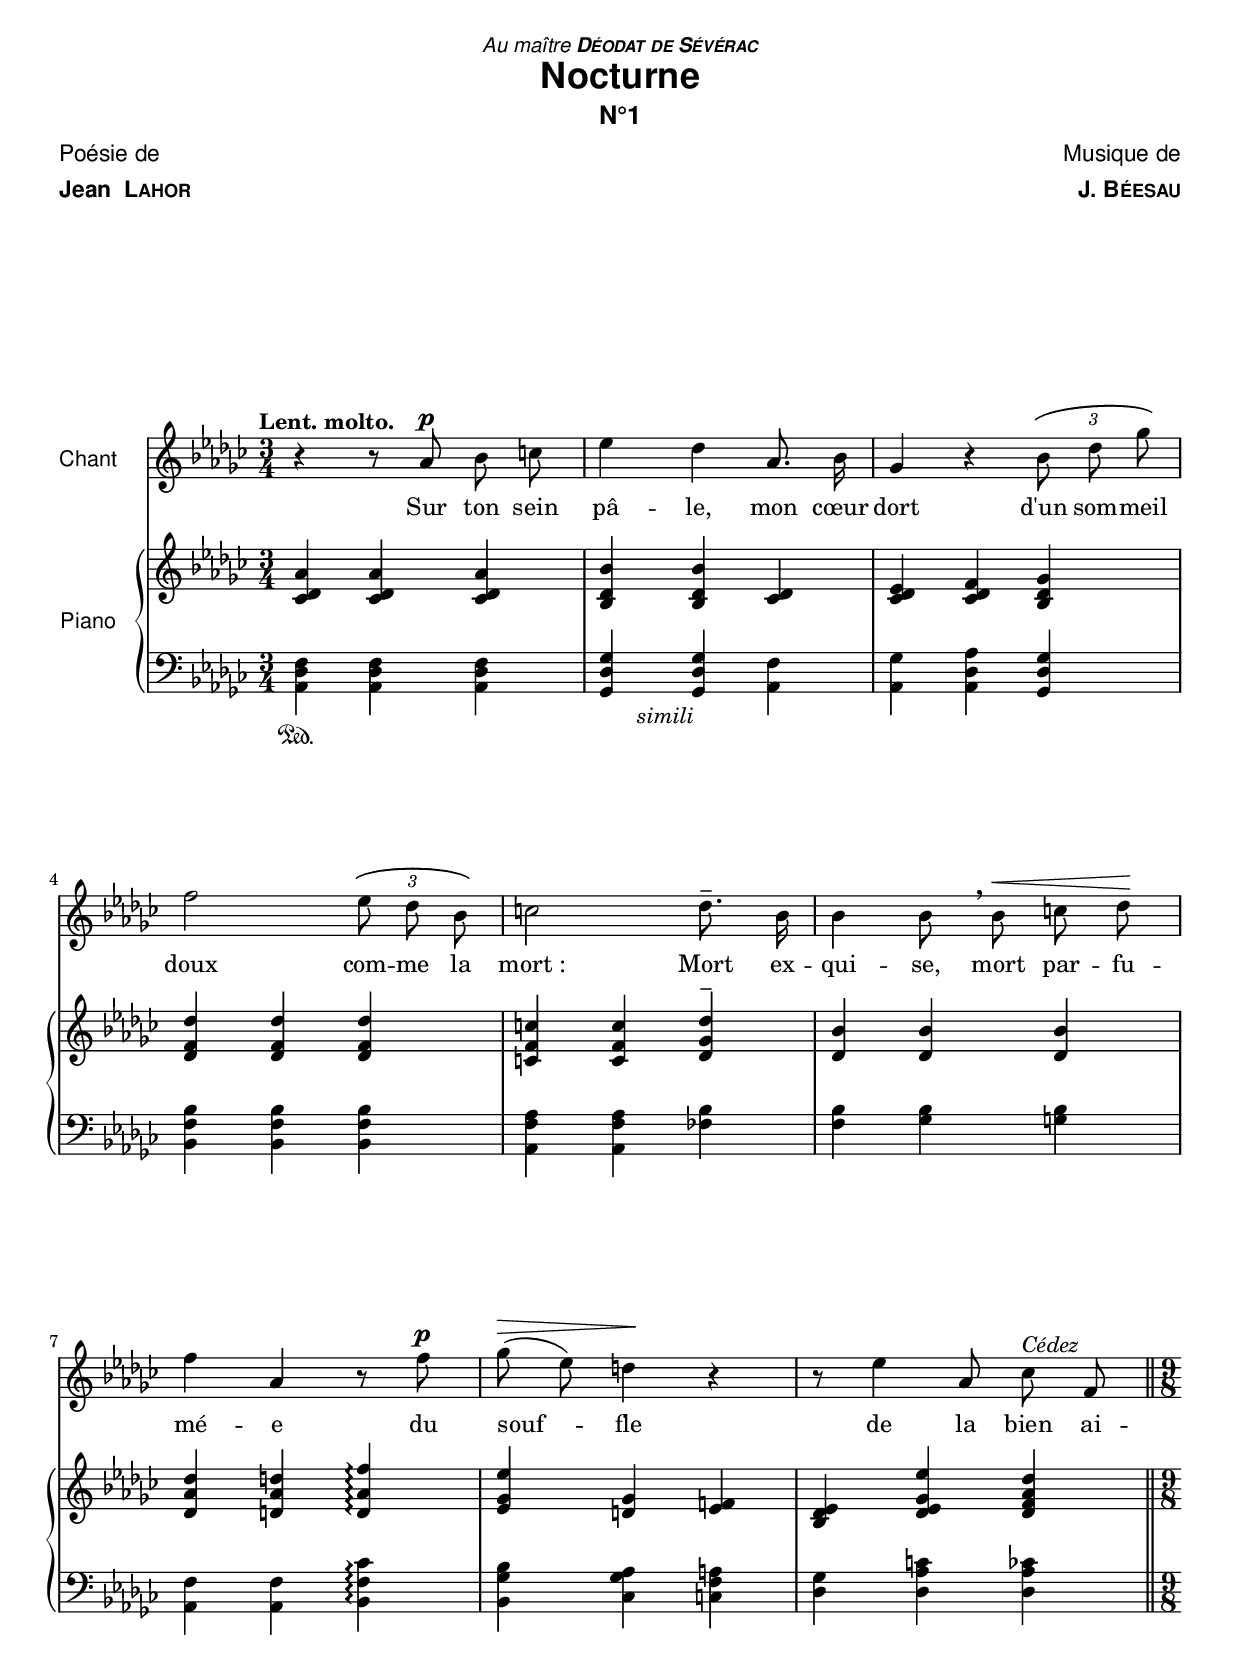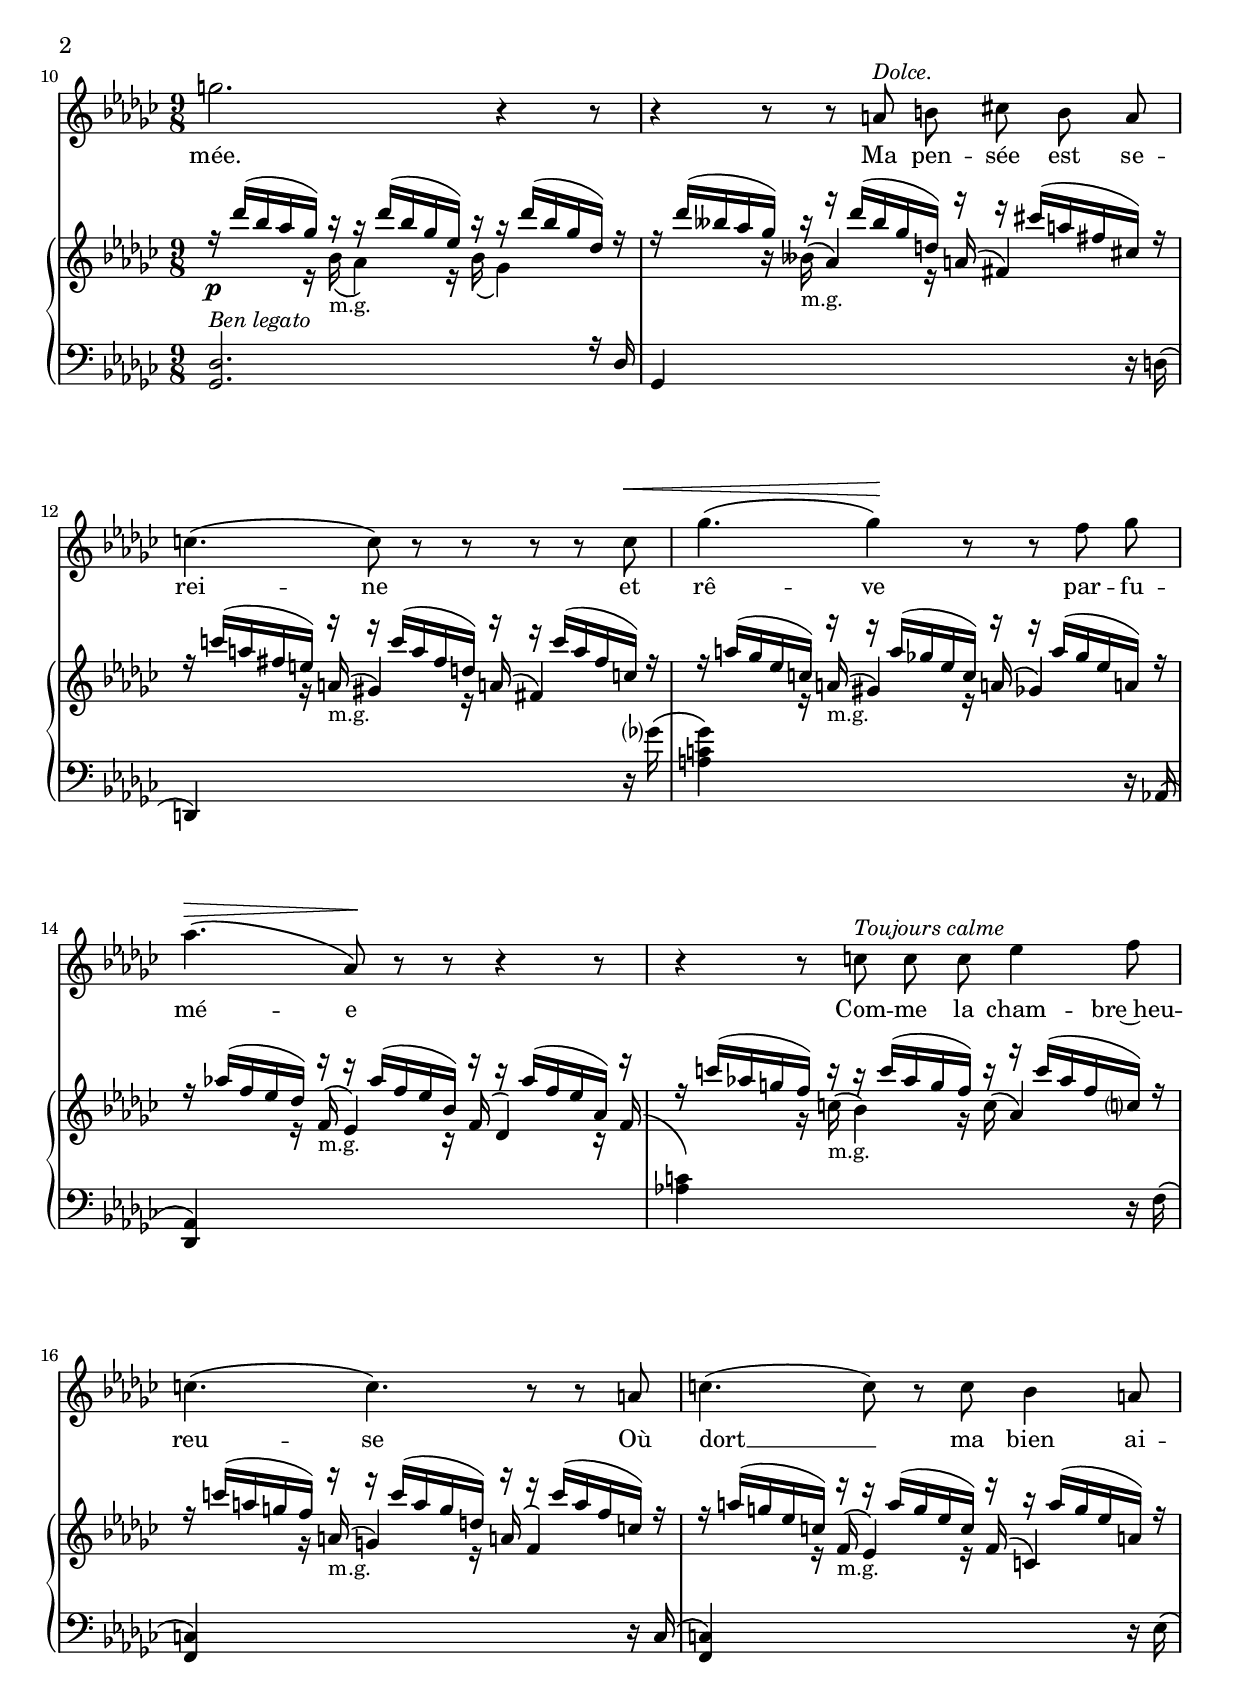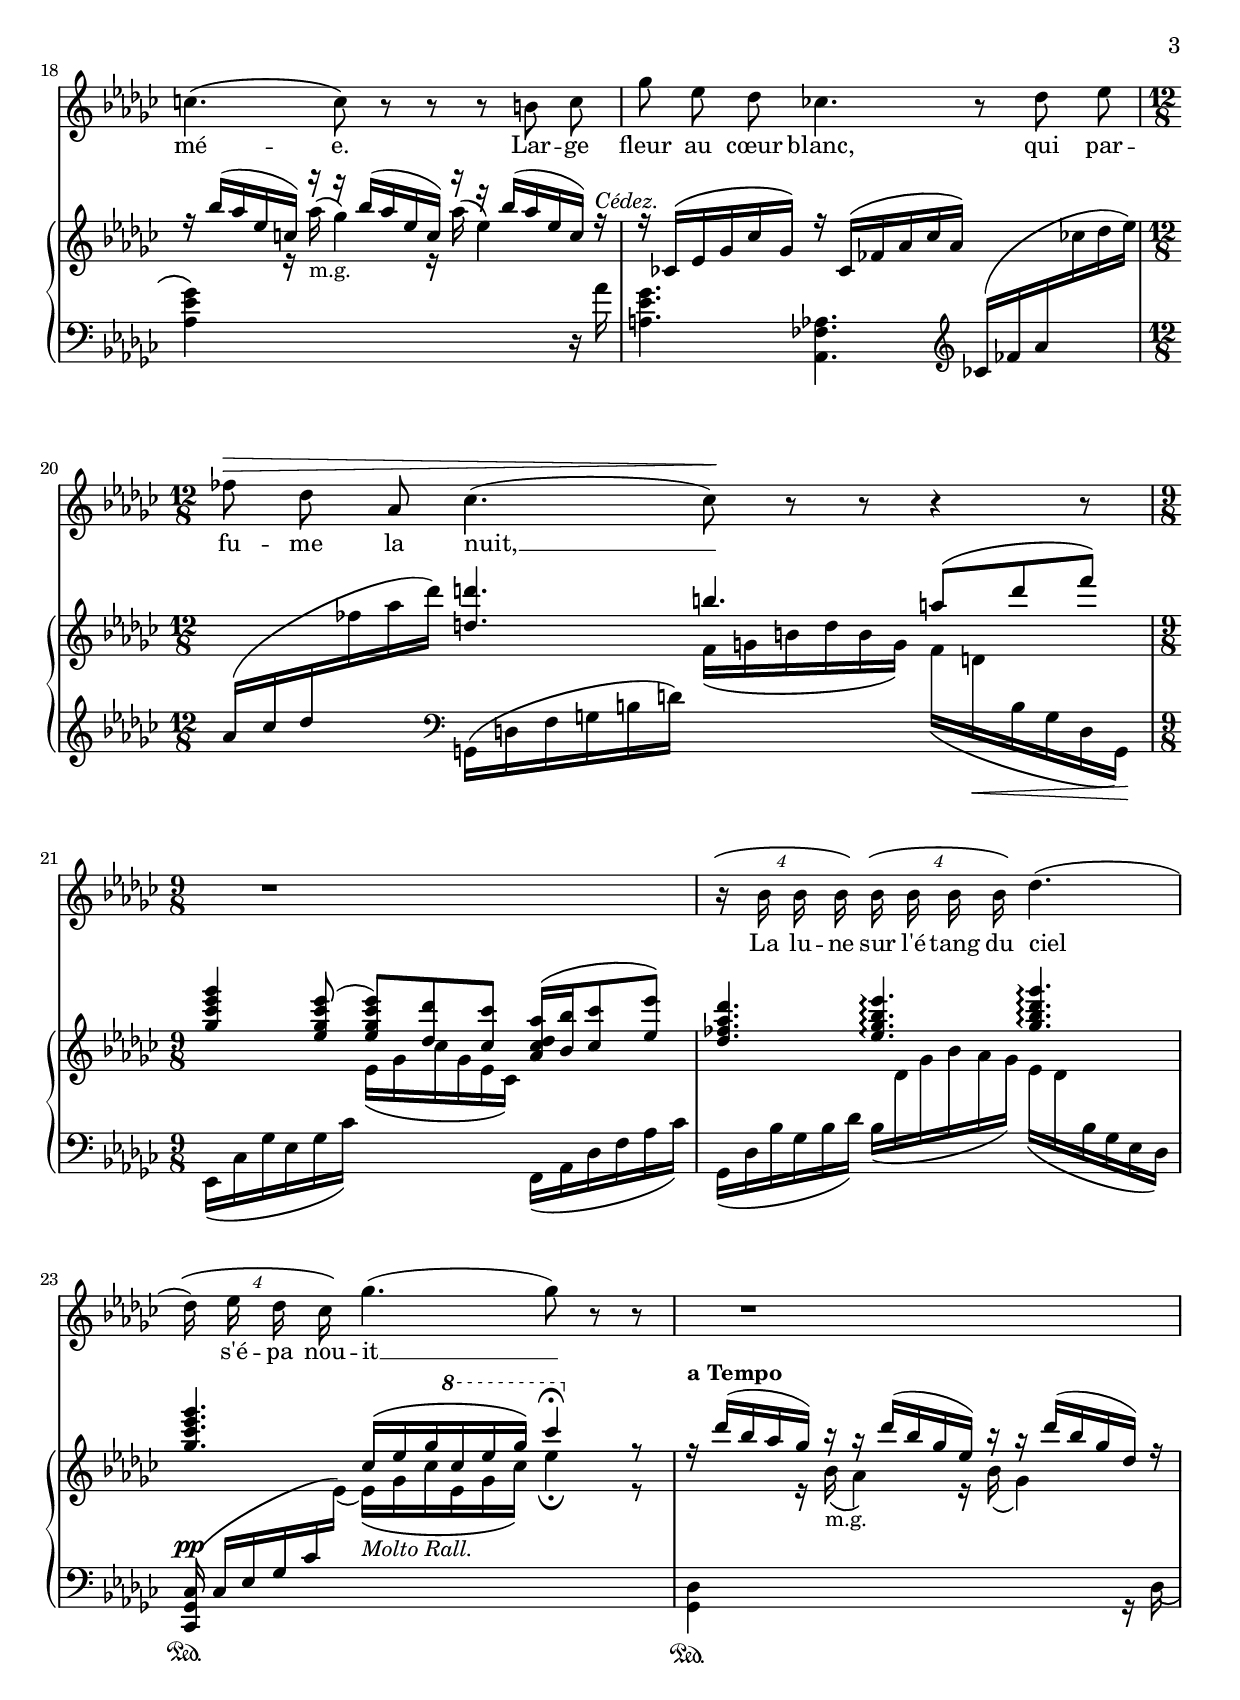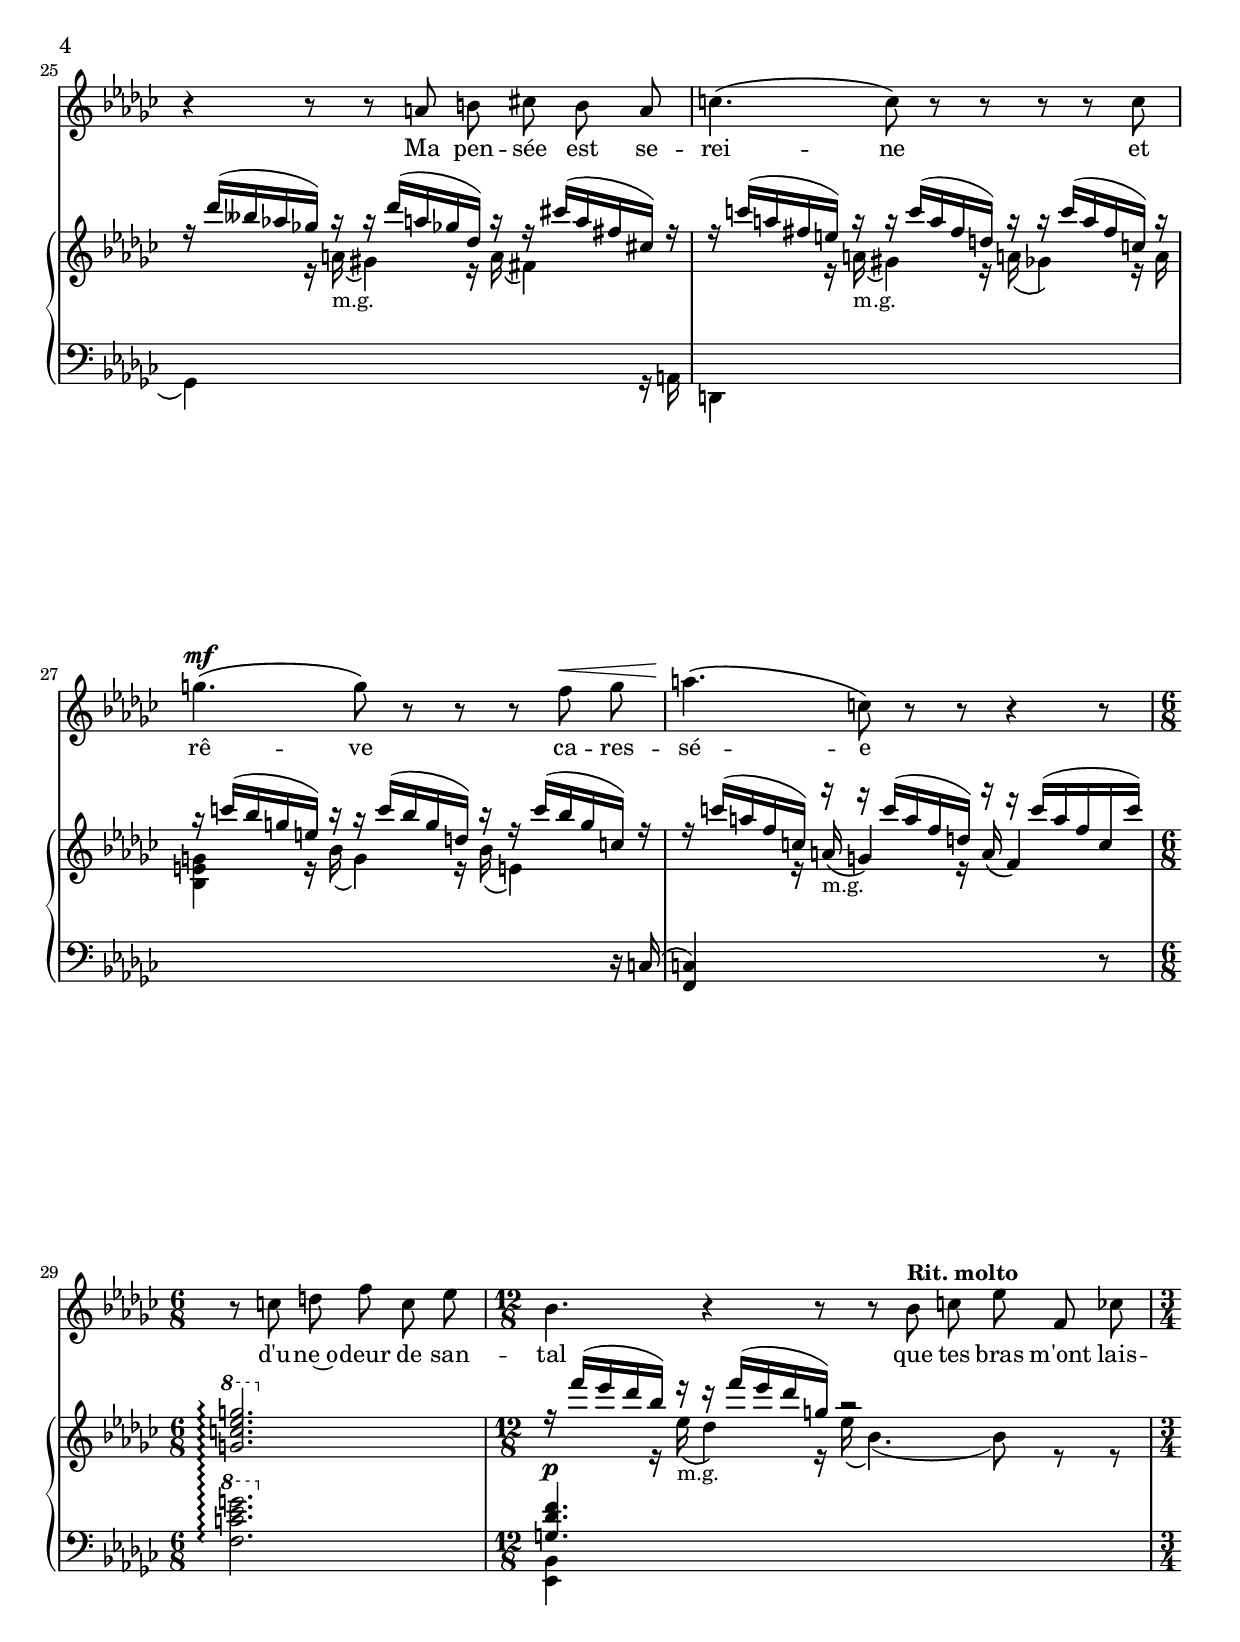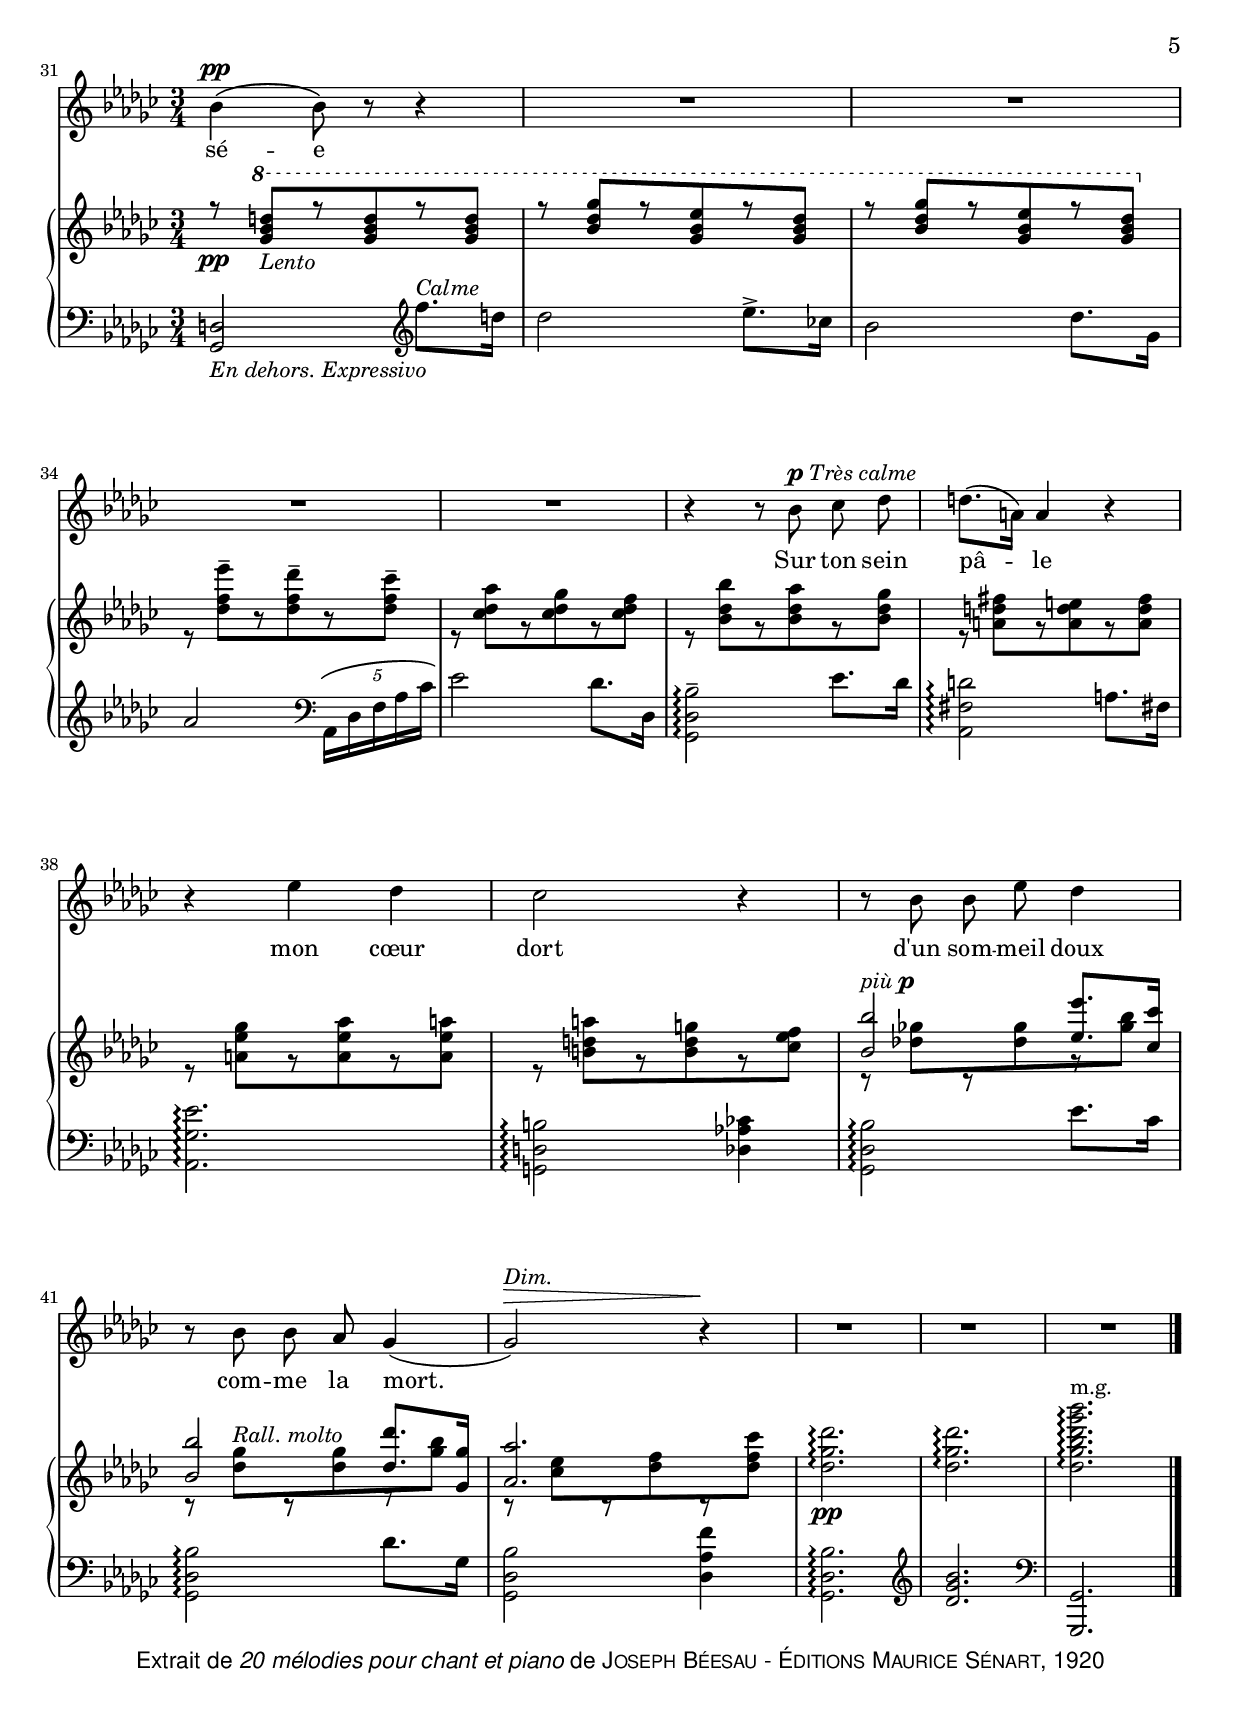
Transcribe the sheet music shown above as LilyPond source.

\version "2.22.0"
\language "english"
#(use-modules (ice-9 regex))
#(define-public string-upper-case #f)
#(define accented-char-upper-case? #f)
#(define accented-char-lower-case? #f)
#(let ((lower-case-accented-string "áàâäǎăāãåąæǣćĉčçďđðéèêëěĕēęəĝğģĥħíìîïǐĭīĩįĵķĺŀľļłńňñóòôöǒŏōõǫőøœŕřśŝšşťţþúùûüǔŭūųǘǜǚŵýŷÿȳźž")
(upper-case-accented-string "ÁÀÂÄǍĂĀÃÅĄÆǢĆĈČÇĎĐÐÉÈÊËĚĔĒĘƏĜĞĢĤĦÍÌÎÏǏĬĪĨĮĴĶĹĿĽĻŁŃŇÑÓÒÔÖǑŎŌÕǪŐØŒŔŘŚŜŠŞŤŢÞÚÙÛÜǓŬŪŲǗǛǙŴÝŶŸȲŹŽ"))
(define (group-by-2 chars result)
(if (or (null? chars) (null? (cdr chars)))
(reverse! result)
(group-by-2 (cddr chars)
(cons (string (car chars) (cadr chars))
result))))
(let ((lower-case-accented-chars
(group-by-2 (string->list lower-case-accented-string) (list)))
(upper-case-accented-chars
(group-by-2 (string->list upper-case-accented-string) (list))))
(set! string-upper-case
(lambda (str)
(define (replace-chars str froms tos)
(if (null? froms)
str
(replace-chars (regexp-substitute/global #f (car froms) str
'pre (car tos) 'post)
(cdr froms)
(cdr tos))))
(string-upcase (replace-chars str
lower-case-accented-chars
upper-case-accented-chars))))
(set! accented-char-upper-case?
(lambda (char1 char2)
(member (string char1 char2) upper-case-accented-chars string=?)))
(set! accented-char-lower-case?
(lambda (char1 char2)
(member (string char1 char2) lower-case-accented-chars string=?)))))

#(define-markup-command (smallCaps layout props text) (markup?)
(define (string-list->markup strings lower)
(let ((final-string (string-upper-case
(apply string-append (reverse strings)))))
(if lower
(markup #:fontsize -2 final-string)
final-string)))
(define (make-small-caps rest-chars currents current-is-lower prev-result)
(if (null? rest-chars)
(make-concat-markup (reverse! (cons (string-list->markup
currents current-is-lower)
prev-result)))
(let* ((ch1 (car rest-chars))
(ch2 (and (not (null? (cdr rest-chars))) (cadr rest-chars)))
(this-char-string (string ch1))
(is-lower (char-lower-case? ch1))
(next-rest-chars (cdr rest-chars)))
(cond ((and ch2 (accented-char-lower-case? ch1 ch2))
(set! this-char-string (string ch1 ch2))
(set! is-lower #t)
(set! next-rest-chars (cddr rest-chars)))
((and ch2 (accented-char-upper-case? ch1 ch2))
(set! this-char-string (string ch1 ch2))
(set! is-lower #f)
(set! next-rest-chars (cddr rest-chars))))
(if (or (and current-is-lower is-lower)
(and (not current-is-lower) (not is-lower)))
(make-small-caps next-rest-chars
(cons this-char-string currents)
is-lower
prev-result)
(make-small-caps next-rest-chars
(list this-char-string)
is-lower
(if (null? currents)
prev-result
(cons (string-list->markup
currents current-is-lower)
prev-result)))))))
(interpret-markup layout props
(if (string? text)
(make-small-caps (string->list text) (list) #f (list))
text)))

\paper {
  top-margin = 1 \cm
  bottom-margin = 1 \cm
  left-margin = 1 \cm
  right-margin = 1 \cm

  markup-system-spacing =
    #'((padding . 20)
       (basic-distance . 15)
       (minimum-distance . 20)
       (stretchability . 12))

  #(include-special-characters)
}
\header {
  dedication = \markup{ \sans \small \italic \concat {"Au maître " \bold { "D" \smallCaps "éodat de " "S" \smallCaps "évérac" } }}
  title = \markup{ \sans "Nocturne"}
  subtitle = \markup{ \sans "N°1"}
  composer = \markup { \sans \right-column { "Musique de" \bold \concat { "J. B" \smallCaps éesau }}}
  poet = \markup { \sans \column { "Poésie de" \bold \concat { "Jean  L" \smallCaps ahor }}}
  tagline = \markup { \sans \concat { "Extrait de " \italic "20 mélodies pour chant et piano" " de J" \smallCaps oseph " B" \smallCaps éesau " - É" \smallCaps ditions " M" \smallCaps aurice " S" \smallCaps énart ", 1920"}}
}
\score {
  <<
    \new Staff \with {
      instrumentName = \markup{ \sans "Chant"}
    } {
      \clef treble
      \new Voice = "chant" {
        \relative c'' {
          \key gf \major
          \time 3/4
          \tempo \markup { \bold Lent. molto. }
          \autoBeamOff
          \tupletUp
          \override TupletBracket.tuplet-slur = ##t
          \override TupletBracket.bracket-visibility = ##t
          % Page 1
          r4 r8 af8^\p bf c ef4 df af8. bf16 gf4 r4 \tuplet 3/2 { bf8 df gf } \break
          f2 \tuplet 3/2 { ef8 df bf } c2 df8.-- bf16 bf4 bf8 \breathe bf8^\< c df\! \break
          f4 af, r8 f'8^\p gf^\>( ef) d4\! r4 r8 ef4 af,8 cf^\markup { \italic Cédez} f, \bar "||" \time 9/8 \pageBreak
          % Page 2
          g'2. r4 r8 r4 r8 r8 a,8^\markup{\italic Dolce.} b cs b a \break
          c4.\( c8\) r8 r r r c8^\< gf'4.\( gf4\)\! r8 r f gf \break
          af4.^\>\( af,8\)\! r8 r r4 r8 r4 r8 c8^\markup{\italic "Toujours calme"} c c ef4 f8 \break
          c4.\( c\) r8 r a8 c4.( c8) r8 c8 bf4 a8 \pageBreak
          % Page 3
          c!4.\( c8\) r8 r r b8 c gf' ef df cf!4. r8 df ef \time 12/8 \break
          ff8^\> df af cf4.( cf8)\! r8 r r4 r8 \time 9/8 \break
          s8 r1 \tuplet 4/6 { r16 bf bf bf } \tuplet 4/6 { bf bf bf bf } df4.( \break
          \tuplet 4/6 { df16) ef df cf } gf'4.( gf8) r8 r s8 r1 \pageBreak
          % Page 4
          r4 r8 r a,8 b cs b a c4. \(c8\) r8 r r r c8 \break
          g'4.^\mf\( g8\) r8 r r f^\< g a4.\!\( c,8\) r8 r r4 r8 \time 6/8 \break
          r8 c8 d f c ef \time 12/8 bf4. r4 r8 r \tempo "Rit. molto" bf8 c ef f, cf'! \time 3/4 \pageBreak
          % Page 5
          bf4^\pp\( bf8\) r8 r4 R2. R2. \break
          R2. R2. r4 r8 bf8^\markup { \dynamic p \italic "Très calme" } cf df d8.[\( a16]\) a4 r \break
          r4 ef'4 df cf2 r4 r8 bf8 bf ef df4 \break
          r8 bf bf af gf4( gf2)^\markup{\italic "Dim."}^\> r4\! R2. R2. R2. \bar "|."
        }
      }
    }
    \new Lyrics \lyricsto "chant" {
      Sur ton sein pâ -- le, mon cœur dort d'un som -- meil
      doux com -- me la mort&nbsp;: Mort ex -- qui -- se, mort par -- fu --
      mé -- e du souf -- fle de la bien ai --
      mée. Ma pen -- sée est se --
      rei -- ne et rê -- ve par -- fu --
      mé -- e Com -- me la cham -- bre~heu --
      reu -- se Où dort __ ma bien ai --
      mé -- e. Lar -- ge fleur au cœur blanc, qui par --
      fu -- me la nuit, __
      La lu -- ne sur l'é -- tang du ciel
      s'é -- pa nou -- it __
      Ma pen -- sée est se -- rei -- ne et
      rê -- ve ca -- res -- sé -- e
      d'u -- ne~o -- deur de san -- tal que tes bras m'ont lais --
      sé -- e
      Sur ton sein pâ -- le
      mon cœur dort d'un som -- meil doux
      com -- me la mort.
    }
    \new PianoStaff \with {
      instrumentName = \markup{ \sans "Piano"}
    } <<
      \new Staff = "right" \with {
        midiInstrument = "acoustic grand"
      } {
        \clef treble
        \relative c'' { \voiceOne
          \key gf \major
          \time 3/4
          \tempo \markup { \bold Lent. molto. }
          % Page 1
          <af df, cf>4 <af df, cf>4 <af df, cf>4 <bf df, bf> <bf df, bf> <df, cf> <ef df cf> <f df cf> <gf df bf>
          <df f df'>4 <df f df'> <df f df'> <c f c'> <c f c'> <df gf df'>-- <df bf'> <df bf'> <df bf'>
          <df af' df>4 <d af' d>4  <d af' f'>4\arpeggio <ef gf ef'> <d gf> <ef f!> <bf df ef> <df ef gf ef'> <df f af df> \bar "||" \time 9/8
          % Page 2
          r16\p df''( bf af gf) r16 r df'( bf gf ef) r16 r df'( bf gf df) r16
          r16 df'( bff af gf) r16 r df'( bff gf d) r16 r cs'( a fs cs) r16
          r16 c'( a fs e) r16 r c'( a fs d) r r  c'( a fs c) r
          r16 a'( gf ef c) r16 r a'( gf! ef c) r r  a'( gf ef a,!) r
          r16 af'!( f ef df) r16 r af'( f ef bf) r r  af'( f ef af,) r
          r16 c'( af! g f) r16 r c'( af g f) r r  c'( af f c?) r
          r16 c'( a g f) r16 r c'( a g d) r r  c'( a f c!) r
          r16 a'( g ef c) r16 r a'( g ef c) r r  a'( g ef a,) r
          % Page 3
          r16 bf'( af ef c) r16 r bf'( af ef c) r r bf'( af ef c) r^\markup{\italic Cédez.}
          r16 cf,!16\( ef gf cf gf\) r16 cf,16\( ff af cf af\) s4.
          s4. <d d'>4. b'4. a8\( d f\)
          <gf, cf ef gf>4 <ef gf cf ef>8( <ef gf cf ef>8)[ <df df'> <cf cf'>] <af cf df af'>16\( <bf bf'>16 <cf cf'>8 <ef ef'>8\)
          <df ff af df>4. <ef gf bf ef>4.\arpeggio <gf bf df gf>4.\arpeggio
          <gf cf ef gf>4. cf,16_\markup{\italic "Molto Rall."}\( ef gf \ottava #1 cf ef gf\) cf4\fermata \ottava #0 r8
          r16^\markup { \bold "a Tempo"} df,( bf af gf) r16 r df'( bf gf ef) r r df'( bf gf df) r
          % Page 4
          r16 df'( bff af! gf!) r16 r df'( a gf! df) r r cs'( a fs cs) r
          r16 c'( a fs e) r16 r c'( a fs d) r r c'( a fs c) r
          r16 c'( bf g e) r16 r c'( bf g d) r r c'( bf g c,) r
          r16 c'( a f c) r16 r c'( a f d) r r c'( a f c c') \time 6/8
          \ottava #1 <g c ef g>2.\arpeggio \ottava #0 \time 12/8
          r16\p  f'( ef df bf) r16 r f'( ef df g,) r2 s16*5
          % Page 5
          r8\pp \ottava #1 <gf bf d>8_\markup{\italic "Lento"}[ r <gf bf d>8 r<gf bf d>8]
          r8 <bf df gf>[ r <gf bf ef> r <gf bf df>]
          r8 <bf df gf>[ r <gf bf ef> r <gf bf df>] \ottava #0
          \voiceTwo r8 <df f ef'>8^-[ r <df f df'>^- r <df f cf'>^-]
          r8 <cf df af'>[ r <cf df gf> r <cf df f>]
          r8 <bf df bf'>[ r <bf df af'> r <bf df gf>]
          r8 <a d fs>8[ r <a d e> r <a d fs>]
          r8 <a ef' gf>8[ r <a ef' af> r <a ef' a>]
          r8 <b d a'>8[ r <b d g> r <cf ef f>]
          << { \voiceOne <bf bf'>2^\markup { \italic più \dynamic p } <ef ef'>8. <cf cf'>16
                         <bf bf'>2 <df df'>8. <gf, gf'>16
                         <af af'>2.
             }
             \new Voice { \voiceTwo r8 <df! gf!>[ r <df gf> r <gf bf>]
                                    r8 <df gf>^\markup{\italic "Rall. molto"}[ r <df gf> r <gf bf>]
                                    r8 <cf, ef>[ r <df f> r <df f cf'>]
             }
          >> \oneVoice
          <df gf df'>2.\pp\arpeggio <df gf df'>2.\arpeggio <df gf bf df gf bf>2.^"m.g."\arpeggio

        }
      }
      \new Staff = "left" \with {
        midiInstrument = "acoustic grand"
      } {
        \clef bass \set Score.connectArpeggios = ##f
        \relative f {
          \key gf \major
          \time 3/4
          \tempo \markup { \bold Lent. molto. }
          % Page 1
          <f df af>4\sustainOn <f df af>4 <f df af>4 << { <gf df gf,>4 <gf df gf,> <f af,> } { s8 \hideNotes f,8_\markup{\italic "simili"} \unHideNotes s2 } >> <gf' af,>4 <af df, af> <gf df gf,>
          <bf f bf,>4 <bf f bf,> <bf f bf,> <af f af,> <af f af,> <bf ff> <bf f> <bf gf> <bf g>
          <f af,>4 <f af,> <bf, f' cf'>\arpeggio <bf gf' bf> <cf gf' af> <c f a> <df gf> <df af' c> <df af' cf> \bar "||" \time 9/8
          % Page 2
          <<  { \voiceOne <gf, df'>2.^\markup{\italic "Ben legato"} s4 r16 df'16 } \new Voice { \voiceTwo s4 \change Staff="right" r16 bf''_"m.g."\( af4\) r16 bf\( gf4\) \change Staff="left" s8} >>
          \oneVoice
          \phrasingSlurUp
          gf,,4 \change Staff="right" r16 bff''_"m.g."\( af4\) r16 a\( fs4\) \change Staff="left" r16 d,16\(
          d,4\) \change Staff="right" r16 a'''_"m.g."\( gs4\) r16 a!\( fs4\) \change Staff="left" r16 gf?16\(
          <gf c, a>4\) \change Staff="right" r16 a_"m.g."\( gs4\) r16 a!\( gf4\) \change Staff="left" r16 af,,!16\(
          <af df,>4\) \change Staff="right" r16 f''_"m.g."\( ef4\) r16 f\( df4\) r16 f16\( \change Staff="left"
          <af,! c>4\) \change Staff="right" r16 c'_"m.g."\( bf4\) r16 c\( af4\) \change Staff="left" r16 f,16\(
          <f, c'>4\) \change Staff="right" r16 a''_"m.g."\( g4\) r16 a!\( f4\) \change Staff="left" r16 c,16\(
          <f, c'>4\) \change Staff="right" r16 f''_"m.g."\( ef4\) r16 f\( c4\) \change Staff="left" r16 ef,16\(
          % Page 3
          <af ef' gf>4\) \change Staff="right" r16 af''_"m.g."\( gf4\) r16 af\( ef4\) \change Staff="left" r16 af,16
          <a, ef' gf>4. <af, ff' af>4. \clef treble cf'!16\( ff af \change Staff="right" cf!16 df ef\) \change Staff="left" \time 12/8
          af,16\( cf df \change Staff="right" ff16 af df\) \change Staff="left" \clef bass g,,,,16\( d' f g b d\) \change Staff="right"  \voiceTwo f\( g b d b g\) f16\( d\< \change Staff="left" b g d g,\!\)
          ef16\( cf' gf' ef gf cf\) \change Staff="right"  \voiceTwo ef\( gf cf gf ef cf\) \change Staff="left" f,,\( af df f af cf\) gf,16\( df' bf' gf bf df\) bf16\( \change Staff="right" df gf bf af gf\) ef16\( df \change Staff="left" bf gf ef df\)
          \voiceOne <cf, gf' cf>16^\pp\sustainOn\( cf'[ ef gf cf \change Staff="right" \voiceTwo ef](\) ef16)\( gf cf \ottava #1 ef gf cf\) ef4\fermata \ottava #0 r8 \change Staff="left"
          <gf,,,, df'>4\sustainOn \change Staff="right" r16 bf''_"m.g."\( af4\) r16 bf\( gf4\) \change Staff="left" r16 df,16\(
          % Page 4
          gf,4\) \change Staff="right" r16 a''_"m.g."\( gs4\) r16 a\( fs4\) \change Staff="left" r16 a,,16
          d,4 \change Staff="right" r16 a'''_"m.g."\( gs4\) r16 a!\( gf4\) r16 a16
          <bf, e g>4 r16 bf'16\( g4\) r16 bf16\( e,!4\) \change Staff="left" \oneVoice r16 \slurUp c,16(
          <f, c'>4) \change Staff="right" r16 a''_"m.g."\( g4\) r16 a\( f4\) \change Staff="left" \oneVoice r8
          \set Score.connectArpeggios = ##t
          \ottava #1 <f c' ef g>2.\arpeggio \ottava #0 << { \voiceOne <g, df' f>4. } \new Voice { \voiceTwo <ef, bf'>4 \change Staff="right" r16 ef'''_"m.g."\( df4\) r16 ef\( bf4.(\) bf8) r8 r8} >> \oneVoice
          % Page 5
          \set Score.connectArpeggios = ##f
          <gf,, d'>2_\markup{\italic "En dehors. Expressivo"} \clef treble f'''8.^\markup{\italic "Calme"}[ d16] df2 ef8.->[ cf!16] bf2 df8.[ gf,16]
          af2 \clef bass \tupletUp
          \override TupletBracket.tuplet-slur = ##t
          \override TupletBracket.bracket-visibility = ##t
          \tuplet 5/4 { af,,16 df f af cf } ef2 df8.[ df,16]
          <gf, df' bf'>2--\arpeggio ef''8.[ df16]
          <af, fs' d'>2\arpeggio a'8.[ fs!16]
          <af, gf' ef'>2.\arpeggio <g d' b'>2\arpeggio <df' af'! cf!>4
          <gf, df' bf'>2\arpeggio ef''8.[ cf16]
          <gf, df' bf'>2\arpeggio df''8.[ gf,16]
          <gf, df' bf'>2 <df' af' f'>4
          <gf, df' bf'>2.\arpeggio \clef treble <df'' gf bf>2. \clef bass <gf,,, gf'>2.
        }
      }
    >>
  >>
  \layout {
    #(layout-set-staff-size 19)
  }
}
